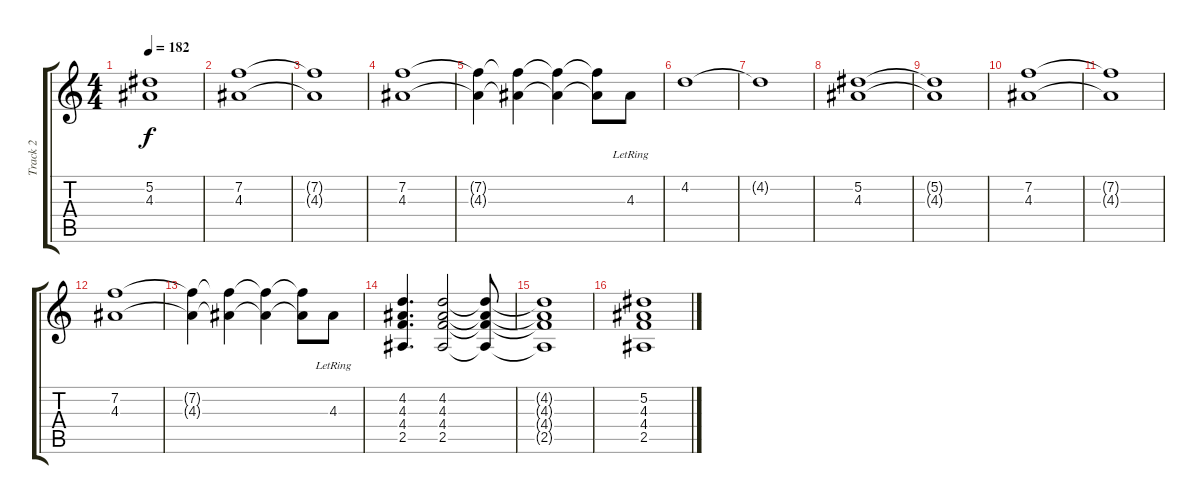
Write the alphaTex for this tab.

\track ("Track 2" "Track 2") {instrument distortionguitar}
\staff {score tabs}
\tuning (Eb4 Bb3 Gb3 Db3 Ab2 Eb2) {hide}
\ts (4 4)
\tempo 182
\clef g2
\ks c
(5.2{t} 4.3{t}).1{dy f} |
(7.2 4.3).1 |
(7.2{t} 4.3{t}).1 |
(7.2 4.3).1 |
(7.2{t} 4.3{t}).4 (7.2{t} 4.3{t}).4 (7.2{t} 4.3{t}).4 (7.2{t} 4.3{t}).8 4.3{lr}.8 |
4.2.1 |
4.2{t}.1 |
(5.2 4.3).1 |
(5.2{t} 4.3{t}).1 |
(7.2 4.3).1 |
(7.2{t} 4.3{t}).1 |
(7.2 4.3).1 |
(7.2{t} 4.3{t}).4 (7.2{t} 4.3{t}).4 (7.2{t} 4.3{t}).4 (7.2{t} 4.3{t}).8 4.3{lr}.8 |
(4.2 4.3 4.4 2.5).4{d} (4.2 4.3 4.4 2.5).2 (4.2{t} 4.3{t} 4.4{t} 2.5{t}).8 |
(4.2{t} 4.3{t} 4.4{t} 2.5{t}).1 |
(5.2 4.3 4.4 2.5).1
